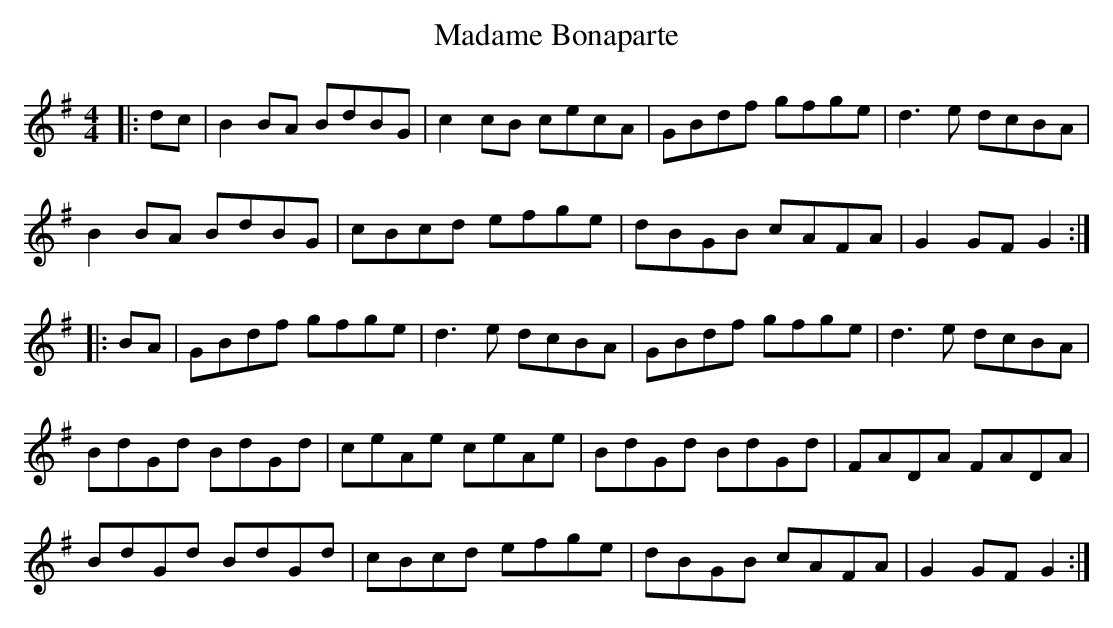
X:1
T:Madame Bonaparte
M:4/4
L:1/8
K:Gmaj
|:dc|B2BA BdBG|c2cB cecA|GBdf gfge|d3e dcBA|
B2BA BdBG|cBcd efge|dBGB cAFA|G2GF G2:|
|:BA|GBdf gfge|d3e dcBA|GBdf gfge|d3e dcBA|
BdGd BdGd|ceAe ceAe|BdGd BdGd|FADA FADA|
BdGd BdGd|cBcd efge|dBGB cAFA|G2GF G2:|
